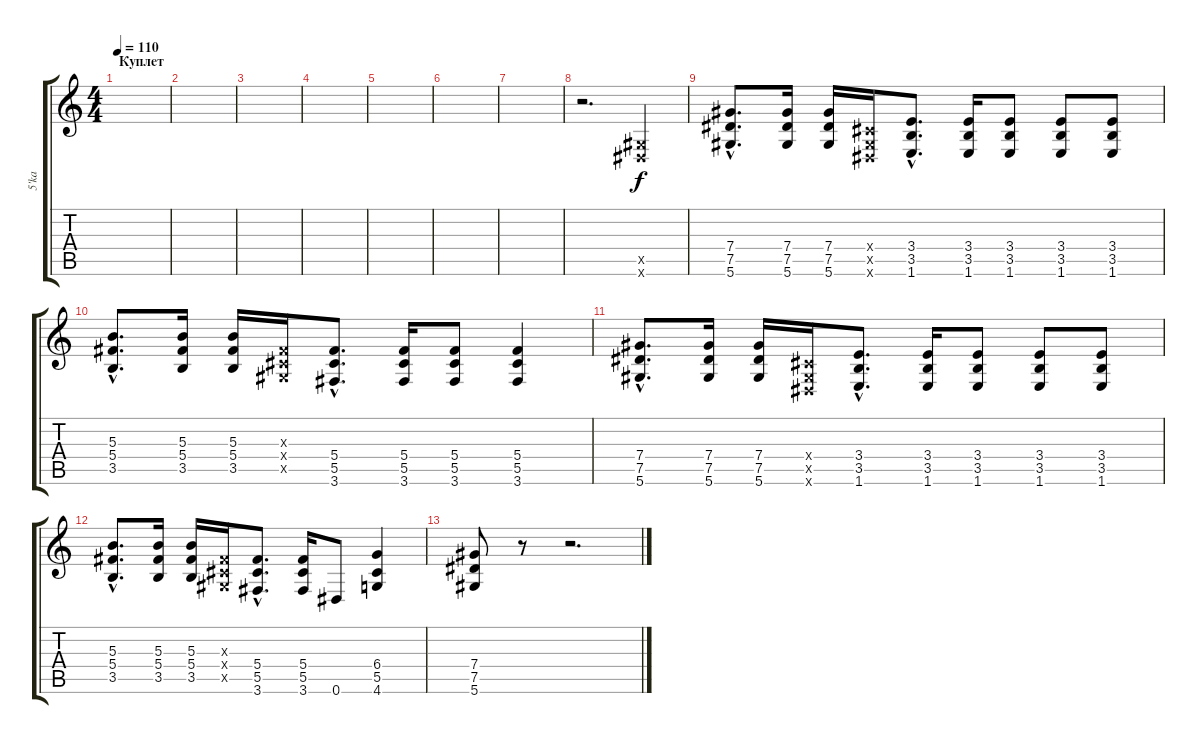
\track ("5'ka" "5'ka") {instrument distortionguitar}
\staff {score tabs}
\tuning (Eb4 Bb3 Gb3 Db3 Ab2 Eb2) {hide}
\ts (4 4)
\section ("" "Куплет")
\tempo 110
\clef g2
\ks c
|
|
|
|
|
|
|
r.2{d} (0.5{x} 0.6{x}).4 |
(7.4{hac} 7.5{hac} 5.6{hac}).8{d} (7.4 7.5 5.6).16 (7.4 7.5 5.6).16 (0.4{x} 0.5{x} 0.6{x}).16 (3.4{hac} 3.5{hac} 1.6{hac}).8{d} (3.4 3.5 1.6).16 (3.4 3.5 1.6).8 (3.4 3.5 1.6).8 (3.4 3.5 1.6).8 |
(5.3{hac} 5.4{hac} 3.5{hac}).8{d} (5.3 5.4 3.5).16 (5.3 5.4 3.5).16 (0.3{x} 0.4{x} 0.5{x}).16 (5.4{hac} 5.5{hac} 3.6{hac}).8{d} (5.4 5.5 3.6).16 (5.4 5.5 3.6).8 (5.4 5.5 3.6).4 |
(7.4{hac} 7.5{hac} 5.6{hac}).8{d} (7.4 7.5 5.6).16 (7.4 7.5 5.6).16 (0.4{x} 0.5{x} 0.6{x}).16 (3.4{hac} 3.5{hac} 1.6{hac}).8{d} (3.4 3.5 1.6).16 (3.4 3.5 1.6).8 (3.4 3.5 1.6).8 (3.4 3.5 1.6).8 |
(5.3{hac} 5.4{hac} 3.5{hac}).8{d} (5.3 5.4 3.5).16 (5.3 5.4 3.5).16 (0.3{x} 0.4{x} 0.5{x}).16 (5.4{hac} 5.5{hac} 3.6{hac}).8{d} (5.4 5.5 3.6).16 0.6.8 (6.4 5.5 4.6).4 |
(7.4 7.5 5.6).8 r.8 r.2{d}
